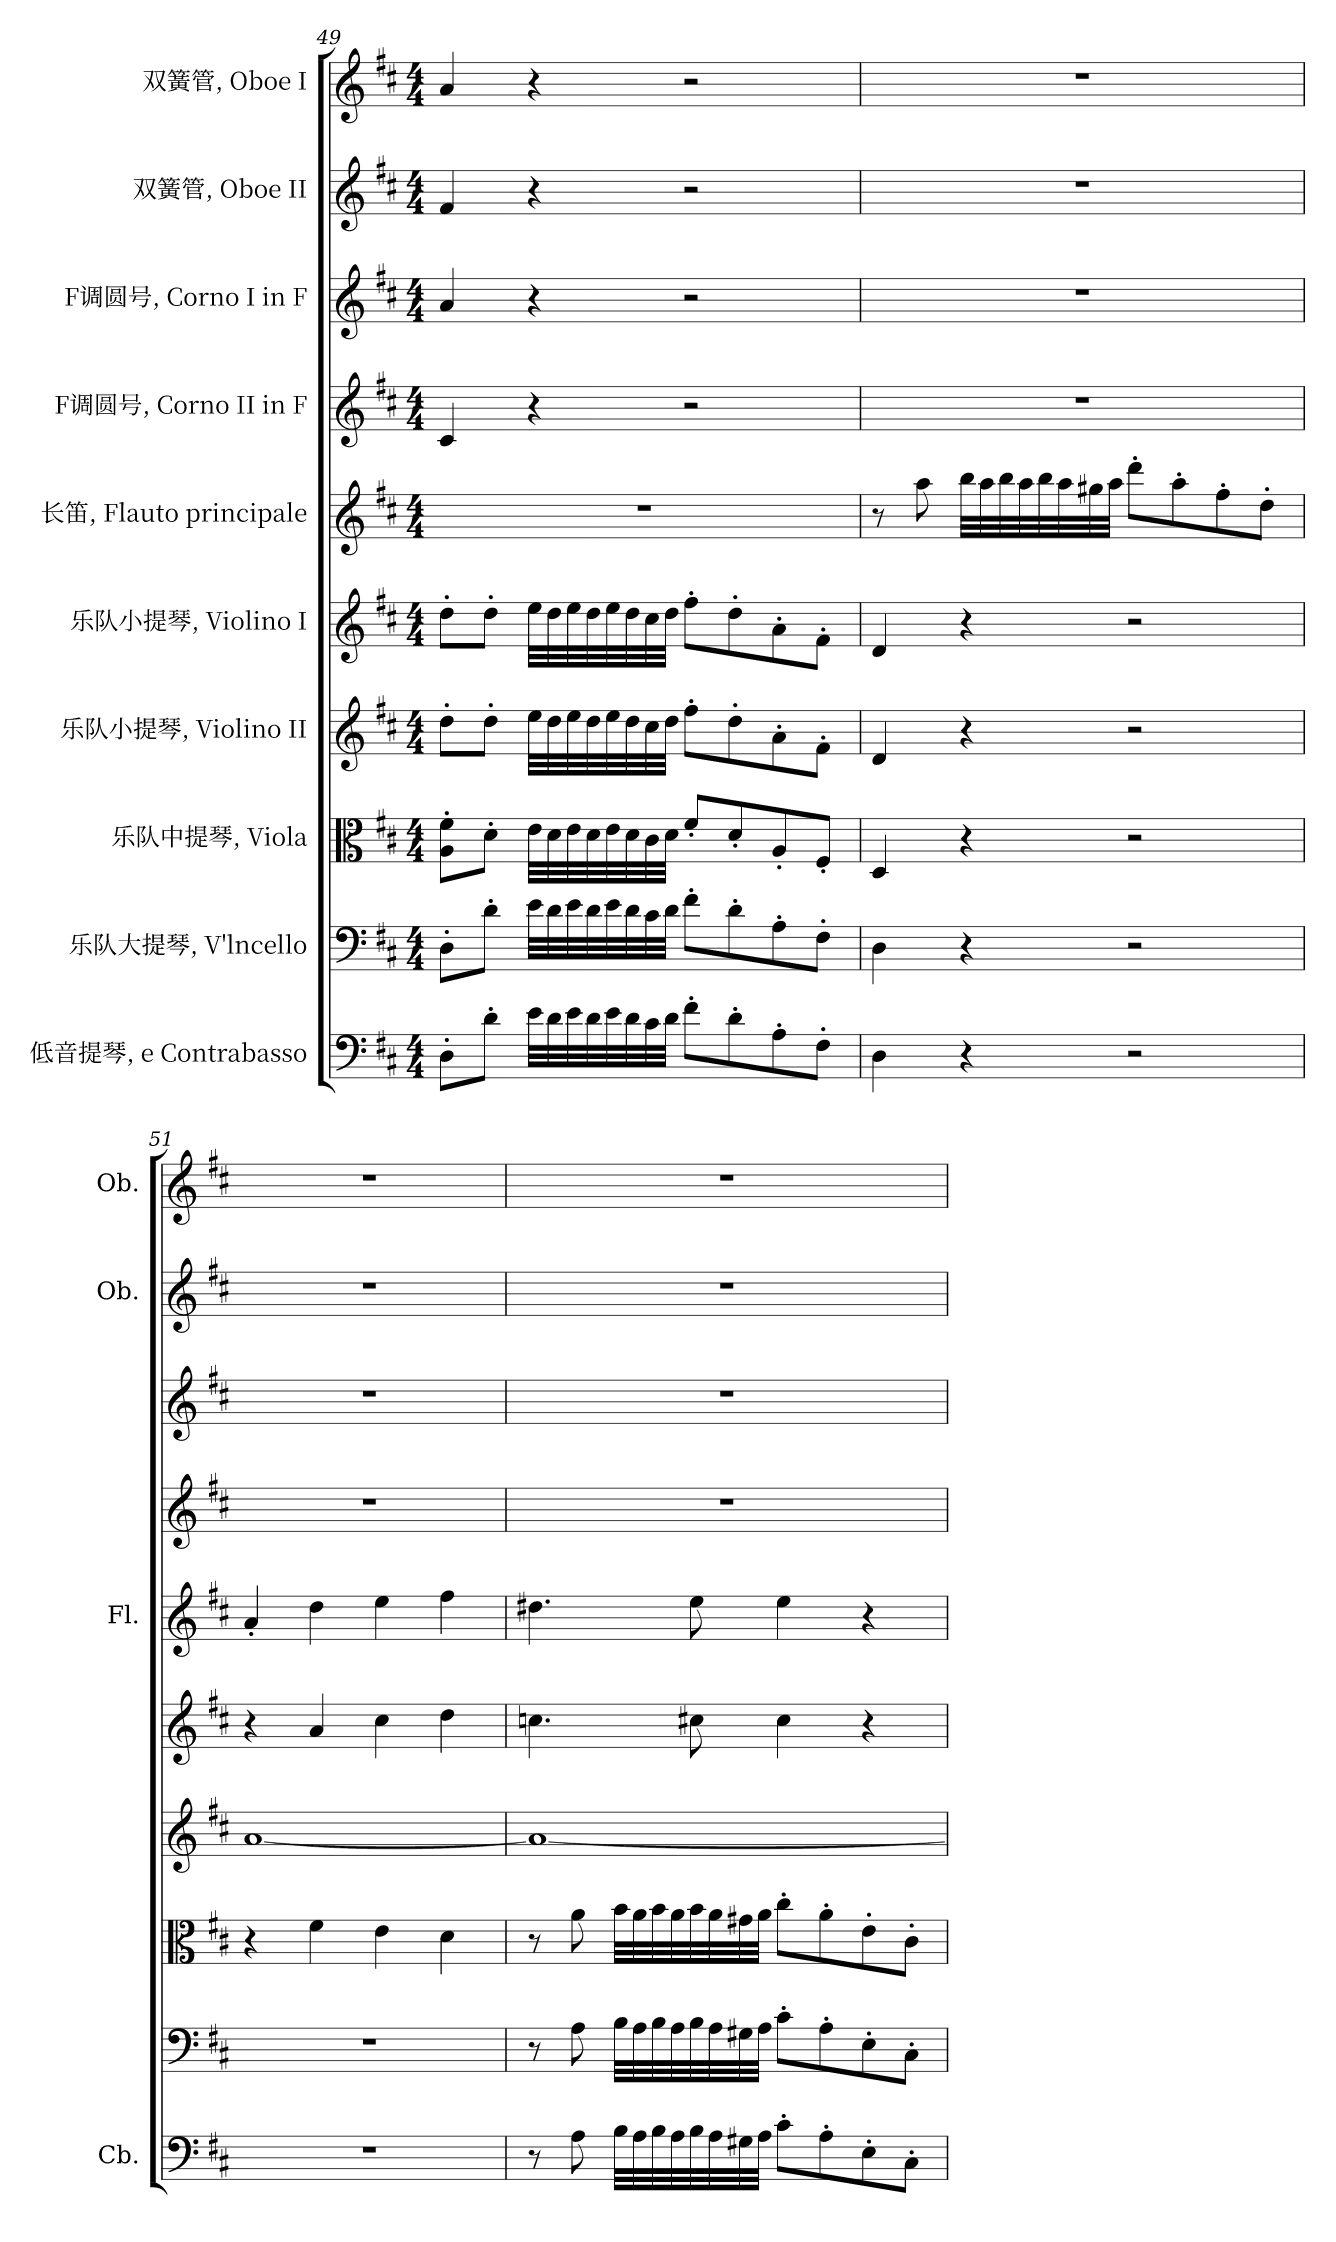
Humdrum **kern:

**kern	**kern	**kern	**kern	**kern	**kern	**kern	**kern	**kern	**kern
*part10	*part9	*part8	*part7	*part6	*part5	*part4	*part3	*part2	*part1
*staff10	*staff9	*staff8	*staff7	*staff6	*staff5	*staff4	*staff3	*staff2	*staff1
*I"低音提琴, e Contrabasso	*I"乐队大提琴, V'lncello	*I"乐队中提琴, Viola	*I"乐队小提琴, Violino II	*I"乐队小提琴, Violino I	*I"长笛, Flauto principale	*I"F调圆号, Corno II in F	*I"F调圆号, Corno I in F	*I"双簧管, Oboe II	*I"双簧管, Oboe I
*I'Cb.	*	*	*	*	*I'Fl.	*	*	*I'Ob.	*I'Ob.
!!LO:PB:g=z
*clefF4	*clefF4	*clefC3	*clefG2	*clefG2	*clefG2	*clefG2	*clefG2	*clefG2	*clefG2
*ITrd7c12	*	*	*	*	*	*ITrd4c7	*ITrd4c7	*	*
*k[f#c#]	*k[f#c#]	*k[f#c#]	*k[f#c#]	*k[f#c#]	*k[f#c#]	*k[f#]	*k[f#]	*k[f#c#]	*k[f#c#]
*M4/4	*M4/4	*M4/4	*M4/4	*M4/4	*M4/4	*M4/4	*M4/4	*M4/4	*M4/4
=49	=49	=49	=49	=49	=49	=49	=49	=49	=49
8DD'\L	8D'\L	8A\' 8f#\'L	8dd'\L	8dd'\L	1r	4F#/	4d/	4f#/	4a/
8D'\J	8d'\J	8d'\J	8dd'\J	8dd'\J	.	.	.	.	.
32E\LLL	32e\LLL	32e\LLL	32ee\LLL	32ee\LLL	.	4r	4r	4r	4r
32D\	32d\	32d\	32dd\	32dd\	.	.	.	.	.
32E\	32e\	32e\	32ee\	32ee\	.	.	.	.	.
32D\	32d\	32d\	32dd\	32dd\	.	.	.	.	.
32E\	32e\	32e\	32ee\	32ee\	.	.	.	.	.
32D\	32d\	32d\	32dd\	32dd\	.	.	.	.	.
32C#\	32c#\	32c#\	32cc#\	32cc#\	.	.	.	.	.
32D\JJJ	32d\JJJ	32d\JJJ	32dd\JJJ	32dd\JJJ	.	.	.	.	.
8F#'\L	8f#'\L	8f#'/L	8ff#'\L	8ff#'\L	.	2r	2r	2r	2r
8D'\	8d'\	8d'/	8dd'\	8dd'\	.	.	.	.	.
8AA'\	8A'\	8A'/	8a'\	8a'\	.	.	.	.	.
8FF#'\J	8F#'\J	8F#'/J	8f#'\J	8f#'\J	.	.	.	.	.
=50	=50	=50	=50	=50	=50	=50	=50	=50	=50
4DD\	4D\	4D/	4d/	4d/	8r	1r	1r	1r	1r
.	.	.	.	.	8aa\	.	.	.	.
4r	4r	4r	4r	4r	32bb\LLL	.	.	.	.
.	.	.	.	.	32aa\	.	.	.	.
.	.	.	.	.	32bb\	.	.	.	.
.	.	.	.	.	32aa\	.	.	.	.
.	.	.	.	.	32bb\	.	.	.	.
.	.	.	.	.	32aa\	.	.	.	.
.	.	.	.	.	32gg#X\	.	.	.	.
.	.	.	.	.	32aa\JJJ	.	.	.	.
2r	2r	2r	2r	2r	8ddd'\L	.	.	.	.
.	.	.	.	.	8aa'\	.	.	.	.
.	.	.	.	.	8ff#'\	.	.	.	.
.	.	.	.	.	8dd'\J	.	.	.	.
=51	=51	=51	=51	=51	=51	=51	=51	=51	=51
1r	1r	4r	[1a	4r	4a'/	1r	1r	1r	1r
.	.	4f#\	.	4a/	4dd\	.	.	.	.
.	.	4e\	.	4cc#\	4ee\	.	.	.	.
.	.	4d\	.	4dd\	4ff#\	.	.	.	.
!!LO:PB:g=z
=52	=52	=52	=52	=52	=52	=52	=52	=52	=52
8r	8r	8r	1a_	4.ccn\	4.dd#X\	1r	1r	1r	1r
8AA\	8A\	8a\	.	.	.	.	.	.	.
32BB\LLL	32B\LLL	32b\LLL	.	.	.	.	.	.	.
32AA\	32A\	32a\	.	.	.	.	.	.	.
32BB\	32B\	32b\	.	.	.	.	.	.	.
32AA\	32A\	32a\	.	.	.	.	.	.	.
32BB\	32B\	32b\	.	8cc#X\	8ee\	.	.	.	.
32AA\	32A\	32a\	.	.	.	.	.	.	.
32GG#X\	32G#X\	32g#X\	.	.	.	.	.	.	.
32AA\JJJ	32A\JJJ	32a\JJJ	.	.	.	.	.	.	.
8C#'\L	8c#'\L	8cc#'\L	.	4cc#\	4ee\	.	.	.	.
8AA'\	8A'\	8a'\	.	.	.	.	.	.	.
8EE'\	8E'\	8e'\	.	4r	4r	.	.	.	.
8CC#'\J	8C#'\J	8c#'\J	.	.	.	.	.	.	.
=	=	=	=	=	=	=	=	=	=
*-	*-	*-	*-	*-	*-	*-	*-	*-	*-
